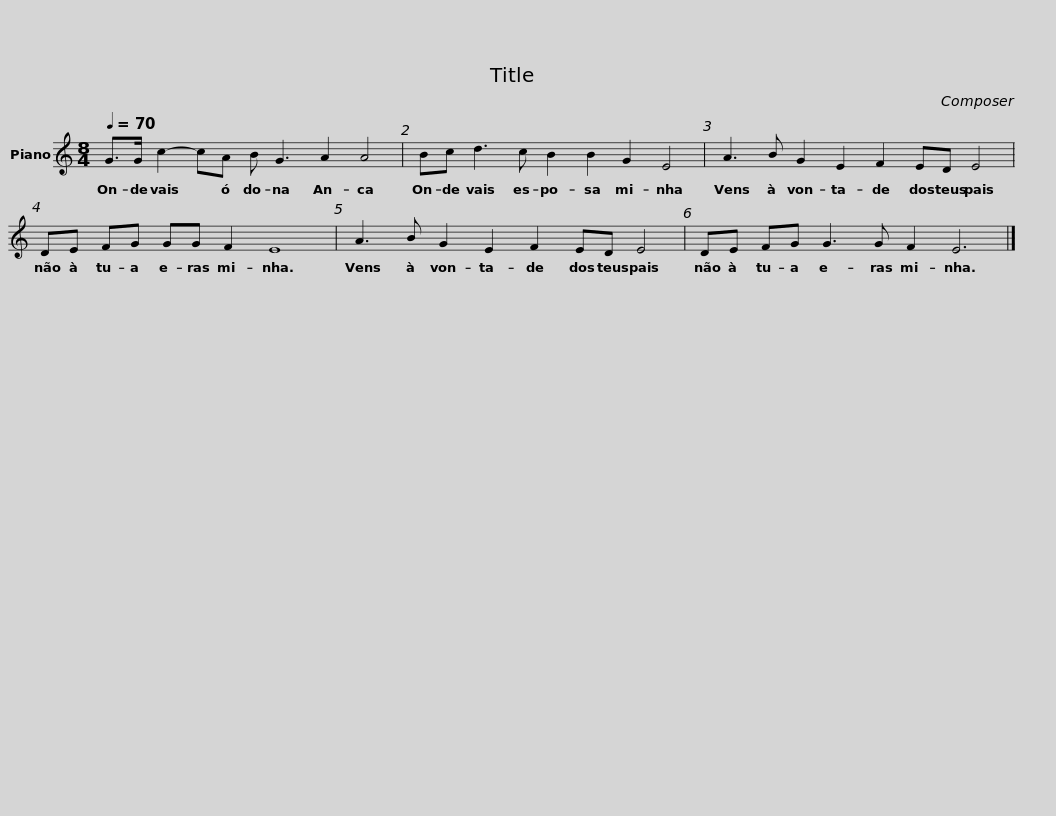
X:1
L:1/8
Q:1/4=70
M:8/4
I:linebreak $
K:C
V:1 treble
V:1
 G>G c2- cA B G3 A2 A4 | Bc d3 c B2 B2 G2 E4 |$ A3 B G2 E2 F2 ED E4 | DE FG GG F2 E8 |$ A3 B G2 E2 F2 ED E4 | %5
 DE FG G3 G F2 E6 |] %6
